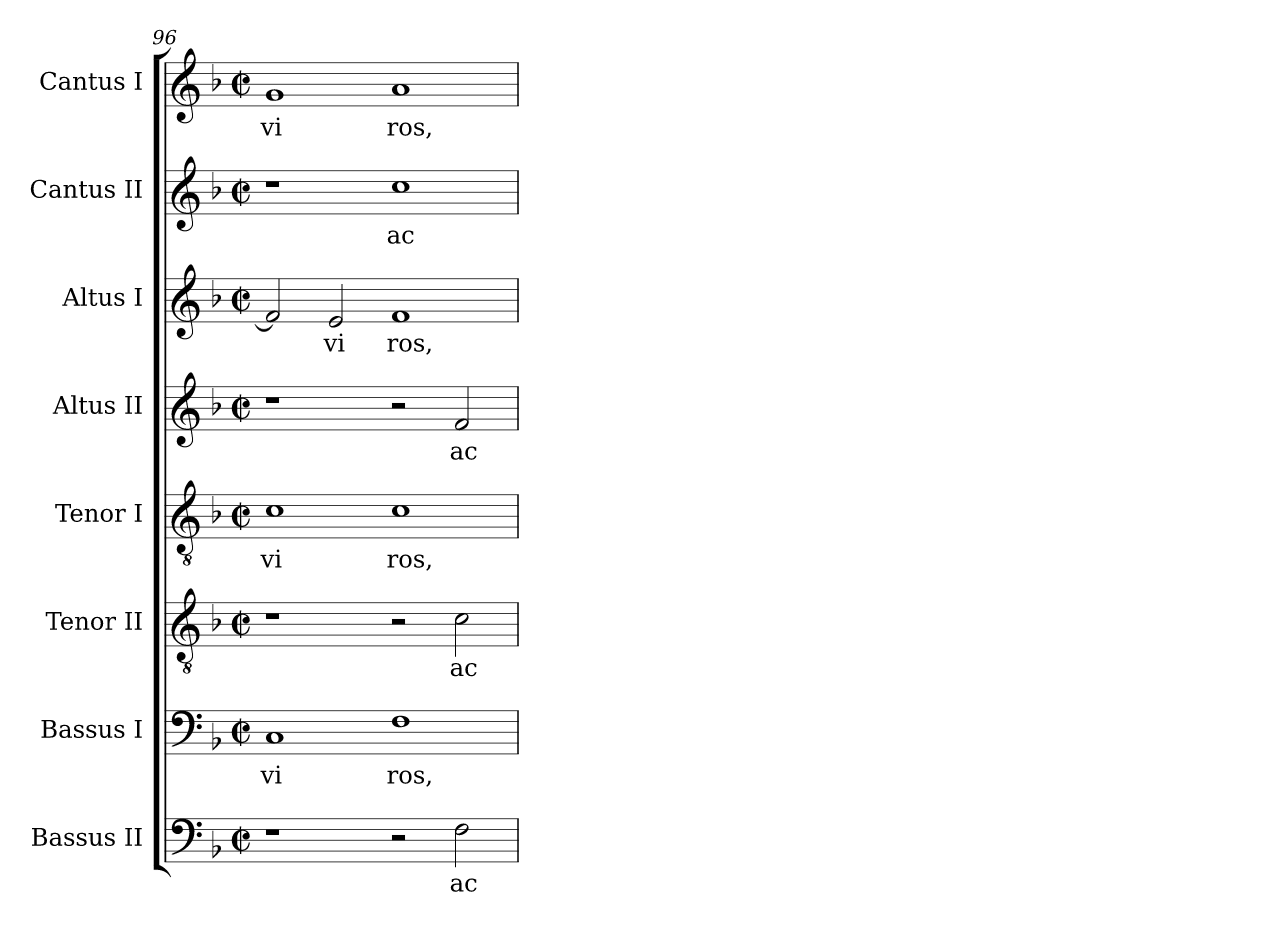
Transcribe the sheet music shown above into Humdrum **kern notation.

**kern	**text	**kern	**text	**kern	**text	**kern	**text	**kern	**text	**kern	**text	**kern	**text	**kern	**text
*part8	*part8	*part7	*part7	*part6	*part6	*part5	*part5	*part4	*part4	*part3	*part3	*part2	*part2	*part1	*part1
*staff8	*staff8	*staff7	*staff7	*staff6	*staff6	*staff5	*staff5	*staff4	*staff4	*staff3	*staff3	*staff2	*staff2	*staff1	*staff1
*I"Bassus II	*	*I"Bassus I	*	*I"Tenor II	*	*I"Tenor I	*	*I"Altus II	*	*I"Altus I	*	*I"Cantus II	*	*I"Cantus I	*
*I'B II	*	*I'B I	*	*I'T II	*	*I'T I	*	*I'A II	*	*I'A I	*	*	*	*	*
*clefF4	*	*clefF4	*	*clefGv2	*	*clefGv2	*	*clefG2	*	*clefG2	*	*clefG2	*	*clefG2	*
*k[b-]	*	*k[b-]	*	*k[b-]	*	*k[b-]	*	*k[b-]	*	*k[b-]	*	*k[b-]	*	*k[b-]	*
*F:	*	*F:	*	*F:	*	*F:	*	*F:	*	*F:	*	*F:	*	*F:	*
*M2/2	*	*M2/2	*	*M2/2	*	*M2/2	*	*M2/2	*	*M2/2	*	*M2/2	*	*M2/2	*
*met(c|)	*	*met(c|)	*	*met(c|)	*	*met(c|)	*	*met(c|)	*	*met(c|)	*	*met(c|)	*	*met(c|)	*
=96	=96	=96	=96	=96	=96	=96	=96	=96	=96	=96	=96	=96	=96	=96	=96
!	!	!	!LO:LY:b:cj	!	!	!	!LO:LY:b:cj	!	!	!	!	!	!	!	!LO:LY:b:cj
1r	.	1C	vi	1r	.	1c	vi	1r	.	2f/]	.	1r	.	1g	vi
!	!	!	!	!	!	!	!	!	!	!	!LO:LY:b:cj	!	!	!	!
.	.	.	.	.	.	.	.	.	.	2e/	vi	.	.	.	.
!	!	!	!LO:LY:b:cj	!	!	!	!LO:LY:b:cj	!	!	!	!LO:LY:b:cj	!	!LO:LY:b:cj	!	!LO:LY:b:cj
2r	.	1F	ros,	2r	.	1c	ros,	2r	.	1f	ros,	1cc	ac	1a	ros,
!	!LO:LY:b:cj	!	!	!	!LO:LY:b:cj	!	!	!	!LO:LY:b:cj	!	!	!	!	!	!
2F\	ac	.	.	2c\	ac	.	.	2f/	ac	.	.	.	.	.	.
=	=	=	=	=	=	=	=	=	=	=	=	=	=	=	=
*-	*-	*-	*-	*-	*-	*-	*-	*-	*-	*-	*-	*-	*-	*-	*-
